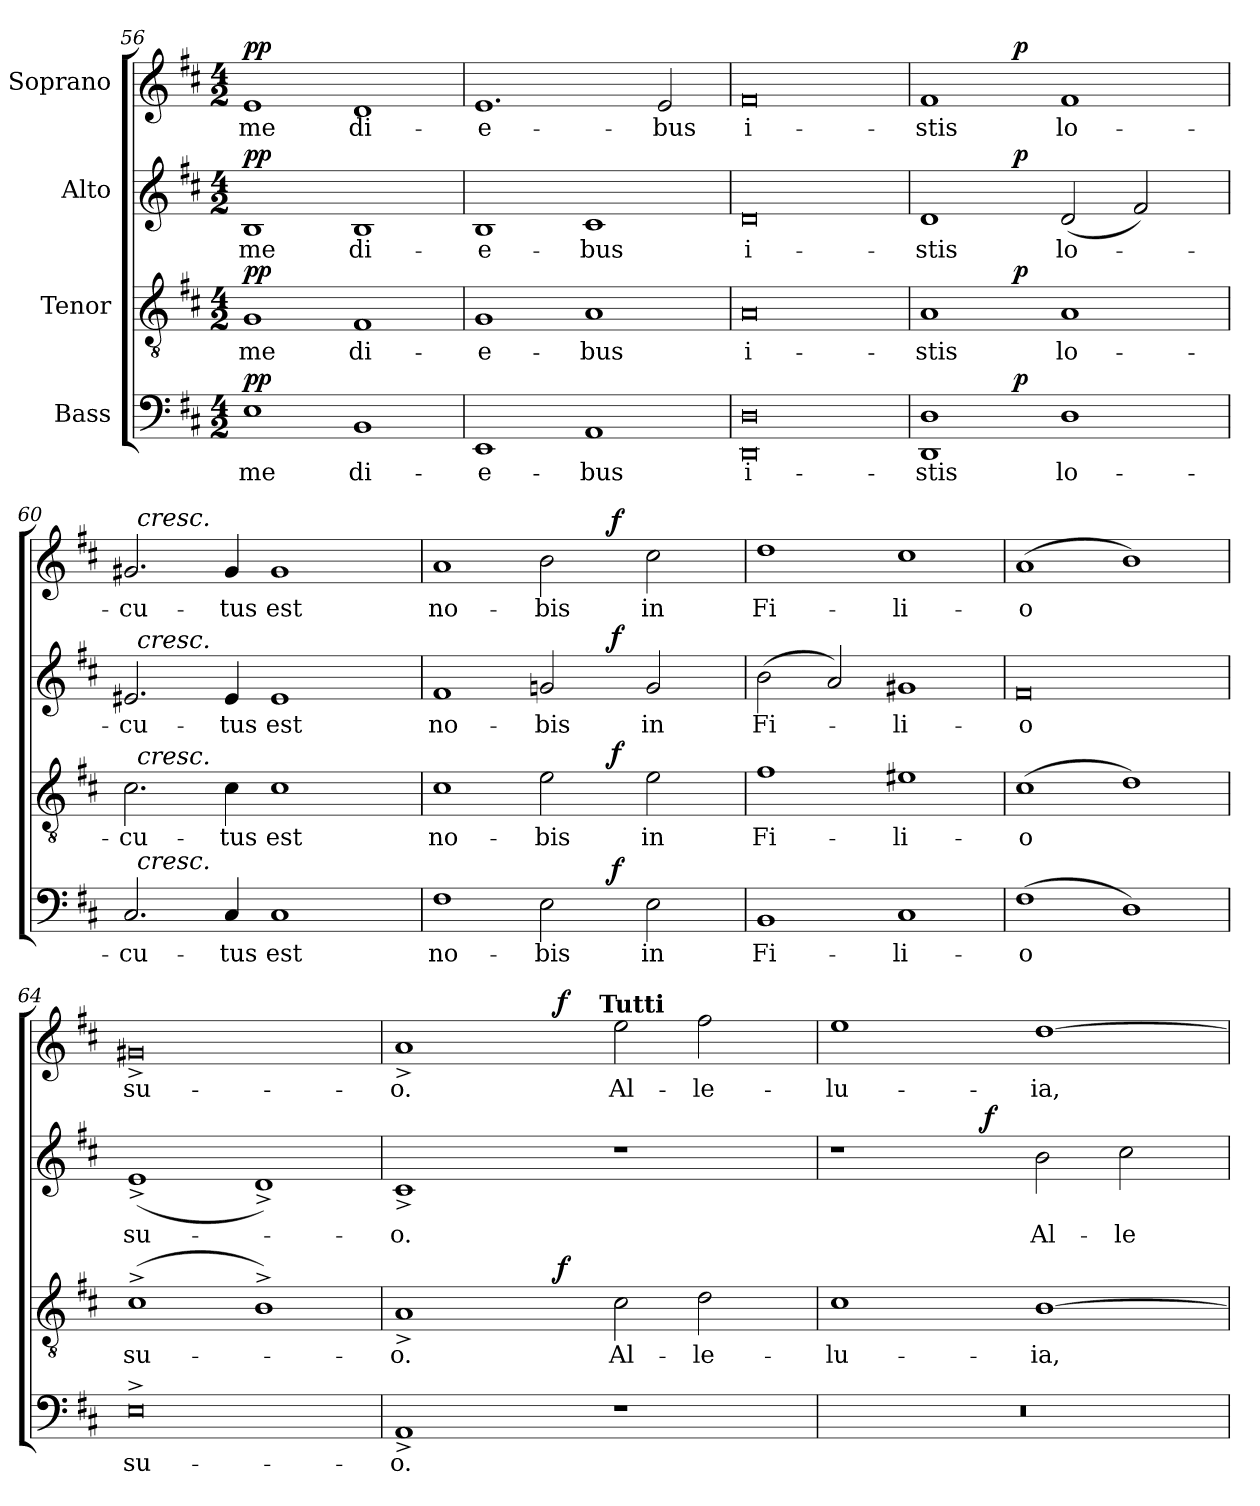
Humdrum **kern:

**kern	**text	**dynam	**kern	**text	**dynam	**kern	**text	**dynam	**kern	**text	**dynam
*part4	*part4	*part4	*part3	*part3	*part3	*part2	*part2	*part2	*part1	*part1	*part1
*staff4	*staff4	*staff4	*staff3	*staff3	*staff3	*staff2	*staff2	*staff2	*staff1	*staff1	*staff1
*I"Bass	*	*	*I"Tenor	*	*	*I"Alto	*	*	*I"Soprano	*	*
*clefF4	*	*	*clefGv2	*	*	*clefG2	*	*	*clefG2	*	*
*k[f#c#]	*	*	*k[f#c#]	*	*	*k[f#c#]	*	*	*k[f#c#]	*	*
*D:	*	*	*D:	*	*	*D:	*	*	*D:	*	*
*M4/2	*	*	*M4/2	*	*	*M4/2	*	*	*M4/2	*	*
=56	=56	=56	=56	=56	=56	=56	=56	=56	=56	=56	=56
!	!LO:LY:b	!LO:DY:a	!	!LO:LY:b	!LO:DY:a	!	!LO:LY:b	!LO:DY:a	!	!LO:LY:b	!LO:DY:a
1E	-me	pp	1G	-me	pp	1B	-me	pp	1e	-me	pp
!	!LO:LY:b	!	!	!LO:LY:b	!	!	!LO:LY:b	!	!	!LO:LY:b	!
1BB	di-	.	1F#	di-	.	1B	di-	.	1d	di-	.
=57	=57	=57	=57	=57	=57	=57	=57	=57	=57	=57	=57
!	!LO:LY:b	!	!	!LO:LY:b	!	!	!LO:LY:b	!	!	!LO:LY:b	!
1EE	-e-	.	1G	-e-	.	1B	-e-	.	1.e	-e-	.
!	!LO:LY:b	!	!	!LO:LY:b	!	!	!LO:LY:b	!	!	!	!
1AA	-bus	.	1A	-bus	.	1c#	-bus	.	.	.	.
!	!	!	!	!	!	!	!	!	!	!LO:LY:b	!
.	.	.	.	.	.	.	.	.	2e/	-bus	.
=58	=58	=58	=58	=58	=58	=58	=58	=58	=58	=58	=58
!	!LO:LY:b	!	!	!LO:LY:b	!	!	!LO:LY:b	!	!	!LO:LY:b	!
0DD 0D	i-	.	0A	i-	.	0d	i-	.	0f#	i-	.
!!LO:LB:g=z
=59	=59	=59	=59	=59	=59	=59	=59	=59	=59	=59	=59
!	!LO:LY:b	!	!	!LO:LY:b	!	!	!LO:LY:b	!	!	!LO:LY:b	!
*^	*	*	*^	*	*	*^	*	*	*^	*	*
1DD 1D	2.ryy	-stis	.	1A	2.ryy	-stis	.	1d	2.ryy	-stis	.	1f#	2.ryy	-stis	.
!	!	!	!LO:DY:b	!	!	!	!LO:DY:b	!	!	!	!LO:DY:b	!	!	!	!LO:DY:b
.	1ryy	.	p	.	1ryy	.	p	.	1ryy	.	p	.	1ryy	.	p
!	!	!LO:LY:b	!	!	!	!LO:LY:b	!	!	!	!LO:LY:b	!	!	!	!LO:LY:b	!
1D	.	lo-	.	1A	.	lo-	.	(<2d/	.	lo-	.	1f#	.	lo-	.
.	.	.	.	.	.	.	.	2f#/)	.	.	.	.	.	.	.
.	4ryy	.	.	.	4ryy	.	.	.	4ryy	.	.	.	4ryy	.	.
=60	=60	=60	=60	=60	=60	=60	=60	=60	=60	=60	=60	=60	=60	=60	=60
!	!	!LO:LY:b	!	!	!	!LO:LY:b	!	!	!	!LO:LY:b	!	!	!	!LO:LY:b	!
2.C#/	32ryy	-cu-	.	2.c#\	32ryy	-cu-	.	2.e#X/	32ryy	-cu-	.	2.g#X/	32ryy	-cu-	.
!	!	!	!	!	!	!	!	!	!	!	!	!	!LO:TX:a:i:t=cresc.	!	!
!	!	!	!	!	!	!	!	!	!LO:TX:a:i:t=cresc.	!	!	!	!	!	!
!	!	!	!	!	!LO:TX:a:i:t=cresc.	!	!	!	!	!	!	!	!	!	!
!	!LO:TX:a:i:t=cresc.	!	!	!	!	!	!	!	!	!	!	!	!	!	!
.	1ryy	.	.	.	1ryy	.	.	.	1ryy	.	.	.	1ryy	.	.
!	!	!LO:LY:b	!	!	!	!LO:LY:b	!	!	!	!LO:LY:b	!	!	!	!LO:LY:b	!
4C#/	.	-tus	.	4c#\	.	-tus	.	4e#/	.	-tus	.	4g#/	.	-tus	.
!	!	!LO:LY:b	!	!	!	!LO:LY:b	!	!	!	!LO:LY:b	!	!	!	!LO:LY:b	!
1C#	.	est	.	1c#	.	est	.	1e#	.	est	.	1g#	.	est	.
.	2ryy	.	.	.	2ryy	.	.	.	2ryy	.	.	.	2ryy	.	.
.	4...ryy	.	.	.	4...ryy	.	.	.	4...ryy	.	.	.	4...ryy	.	.
=61	=61	=61	=61	=61	=61	=61	=61	=61	=61	=61	=61	=61	=61	=61	=61
!	!	!LO:LY:b	!	!	!	!LO:LY:b	!	!	!	!LO:LY:b	!	!	!	!LO:LY:b	!
1F#	1ryy	no-	.	1c#	1ryy	no-	.	1f#	1ryy	no-	.	1a	1ryy	no-	.
!	!	!LO:LY:b	!	!	!	!LO:LY:b	!	!	!	!LO:LY:b	!	!	!	!LO:LY:b	!
2E\	4ryy	-bis	.	2e\	4ryy	-bis	.	2gn/	4ryy	-bis	.	2b\	4ryy	-bis	.
.	16.ryy	.	.	.	16.ryy	.	.	.	16.ryy	.	.	.	16.ryy	.	.
!	!	!	!LO:DY:b	!	!	!	!LO:DY:b	!	!	!	!LO:DY:b	!	!	!	!LO:DY:b
.	2ryy	.	f	.	2ryy	.	f	.	2ryy	.	f	.	2ryy	.	f
!	!	!LO:LY:b	!	!	!	!LO:LY:b	!	!	!	!LO:LY:b	!	!	!	!LO:LY:b	!
2E\	.	in	.	2e\	.	in	.	2g/	.	in	.	2cc#\	.	in	.
.	8ryy	.	.	.	8ryy	.	.	.	8ryy	.	.	.	8ryy	.	.
.	32ryy	.	.	.	32ryy	.	.	.	32ryy	.	.	.	32ryy	.	.
=62	=62	=62	=62	=62	=62	=62	=62	=62	=62	=62	=62	=62	=62	=62	=62
!	!	!LO:LY:b	!	!	!	!LO:LY:b	!	!	!	!LO:LY:b	!	!	!	!LO:LY:b	!
*v	*v	*	*	*	*	*	*	*v	*v	*	*	*v	*v	*	*
*	*	*	*v	*v	*	*	*	*	*	*	*	*
1BB	Fi-	.	1f#	Fi-	.	(>2b\	Fi-	.	1dd	Fi-	.
.	.	.	.	.	.	2a/)	.	.	.	.	.
!	!LO:LY:b	!	!	!LO:LY:b	!	!	!LO:LY:b	!	!	!LO:LY:b	!
1C#	-li-	.	1e#X	-li-	.	1g#X	-li-	.	1cc#	-li-	.
=63	=63	=63	=63	=63	=63	=63	=63	=63	=63	=63	=63
!	!LO:LY:b	!	!	!LO:LY:b	!	!	!LO:LY:b	!	!	!LO:LY:b	!
(>1F#	-o	.	(>1c#	-o	.	0f#	-o	.	(>1a	-o	.
1D)	.	.	1d)	.	.	.	.	.	1b)	.	.
=64	=64	=64	=64	=64	=64	=64	=64	=64	=64	=64	=64
!	!LO:LY:b	!	!	!LO:LY:b	!	!	!LO:LY:b	!	!	!LO:LY:b	!
0E^>	su-	.	(>1c#^>	su-	.	(<1e^<	su-	.	0g#X^<	su-	.
.	.	.	1B^>)	.	.	1d^<)	.	.	.	.	.
!!LO:PB:g=z
=65	=65	=65	=65	=65	=65	=65	=65	=65	=65	=65	=65
!	!LO:LY:b	!	!	!LO:LY:b	!	!	!LO:LY:b	!	!	!LO:LY:b	!
*	*	*	*^	*	*	*	*	*	*^	*	*
*	*	*	*	*	*	*	*	*	*	*	*^	*	*
1AA^<	-o.	.	1A^<	2ryy	-o.	.	1c#^<	-o.	.	1a^<	2ryy	2ryy	-o.	.
.	.	.	.	4ryy	.	.	.	.	.	.	4ryy	4...ryy	.	.
.	.	.	.	16ryy	.	.	.	.	.	.	16ryy	.	.	.
!	!	!	!	!	!	!LO:DY:b	!	!	!	!	!	!	!	!LO:DY:b
.	.	.	.	1ryy	.	f	.	.	.	.	1ryy	.	.	f
!	!	!	!	!	!	!	!	!	!	!	!	!LO:TX:a:B:t=Tutti	!	!
.	.	.	.	.	.	.	.	.	.	.	.	1ryy	.	.
!	!	!	!	!	!LO:LY:b	!	!	!	!	!	!	!	!LO:LY:b	!
1r	.	.	2c#\	.	Al-	.	1r	.	.	2ee\	.	.	Al-	.
!	!	!	!	!	!LO:LY:b	!	!	!	!	!	!	!	!LO:LY:b	!
.	.	.	2d\	.	-le-	.	.	.	.	2ff#\	.	.	-le-	.
.	.	.	.	8.ryy	.	.	.	.	.	.	8.ryy	.	.	.
.	.	.	.	.	.	.	.	.	.	.	.	32ryy	.	.
=66	=66	=66	=66	=66	=66	=66	=66	=66	=66	=66	=66	=66	=66	=66
!	!	!	!	!	!LO:LY:b	!	!	!	!	!	!	!	!LO:LY:b	!
*	*	*	*v	*v	*	*	*^	*	*	*v	*v	*v	*	*
0r	.	.	1c#	-lu-	.	1r	2ryy	.	.	1ee	-lu-	.
.	.	.	.	.	.	.	4ryy	.	.	.	.	.
.	.	.	.	.	.	.	32ryy	.	.	.	.	.
!	!	!	!	!	!	!	!	!	!LO:DY:b	!	!	!
.	.	.	.	.	.	.	1ryy	.	f	.	.	.
!	!	!	!	!LO:LY:b	!	!	!	!LO:LY:b	!	!	!LO:LY:b	!
.	.	.	[1B	-ia,	.	2b\	.	Al-	.	[1dd	-ia,	.
!	!	!	!	!	!	!	!	!LO:LY:b	!	!	!	!
.	.	.	.	.	.	2cc#\	.	-le-	.	.	.	.
.	.	.	.	.	.	.	8..ryy	.	.	.	.	.
*	*	*	*	*	*	*v	*v	*	*	*	*	*
=	=	=	=	=	=	=	=	=	=	=	=
*-	*-	*-	*-	*-	*-	*-	*-	*-	*-	*-	*-
